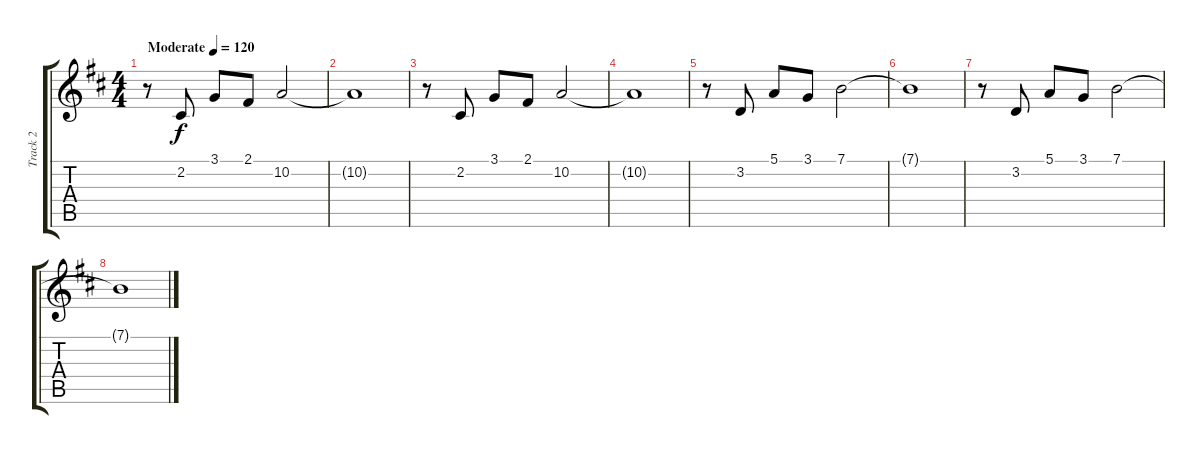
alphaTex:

\track ("Track 2" "Track 2") {instrument synthstrings2}
\staff {score tabs}
\tuning (E4 B3 G3 D3 A2 E2) {hide}
\ts (4 4)
\tempo (120 "Moderate")
\clef g2
\ks d
r.8{dy f instrument synthstrings2} 2.2.8 3.1.8 2.1.8 10.2.2 |
10.2{t}.1 |
r.8 2.2.8 3.1.8 2.1.8 10.2.2 |
10.2{t}.1 |
r.8 3.2.8 5.1.8 3.1.8 7.1.2 |
7.1{t}.1 |
r.8 3.2.8 5.1.8 3.1.8 7.1.2 |
7.1{t}.1
